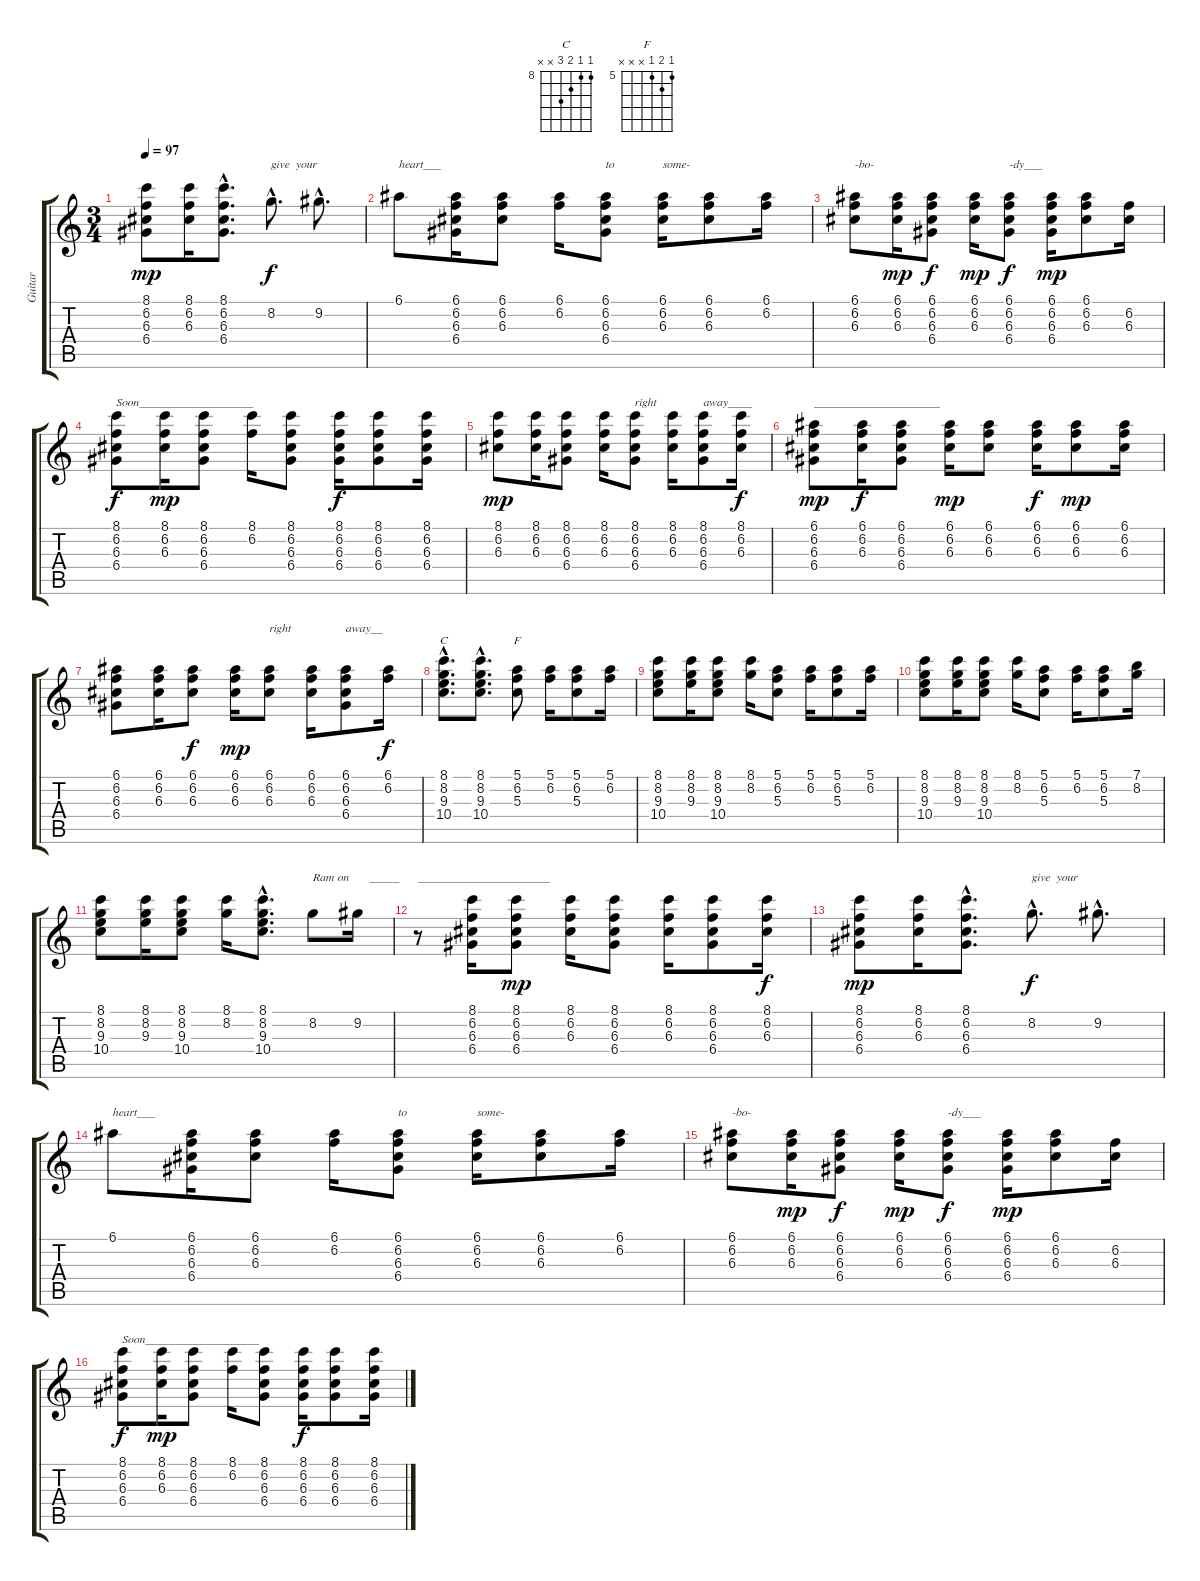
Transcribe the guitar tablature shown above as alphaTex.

\track ("Guitar" "Guitar") {instrument acousticguitarsteel}
\staff {score tabs}
\tuning (E4 B3 G3 D3 A2 E2) {hide}
\chord ("C" 8 8 9 10 x x) {firstfret 8}
\chord ("F" 5 6 5 x x x) {firstfret 5}
\ts (3 4)
\tempo 97
\clef g2
\ks c
(8.1 6.2 6.3 6.4).8{dy mp} (8.1 6.2 6.3).16 (8.1{hac} 6.2{hac} 6.3{hac} 6.4{hac}).8{d} 8.2{hac}.8{d txt "give  your" dy f} 9.2{hac}.8{d} |
6.1.8{txt "heart___"} (6.1 6.2 6.3 6.4).16 (6.1 6.2 6.3).8 (6.1 6.2).16 (6.1 6.2 6.3 6.4).8{txt "to"} (6.1 6.2 6.3).16{txt "some-"} (6.1 6.2 6.3).8 (6.1 6.2).16 |
(6.1 6.2 6.3).8{txt "-bo-"} (6.1 6.2 6.3).16{dy mp} (6.1 6.2 6.3 6.4).8{dy f} (6.1 6.2 6.3).16{dy mp} (6.1 6.2 6.3 6.4).8{txt "-dy___" dy f} (6.1 6.2 6.3 6.4).16{dy mp} (6.1 6.2 6.3).8 (6.2 6.3).16 |
(8.1 6.2 6.3 6.4).8{txt "Soon___________________" dy f} (8.1 6.2 6.3).16{dy mp} (8.1 6.2 6.3 6.4).8 (8.1 6.2).16 (8.1 6.2 6.3 6.4).8 (8.1 6.2 6.3 6.4).16{dy f} (8.1 6.2 6.3 6.4).8 (8.1 6.2 6.3 6.4).16 |
(8.1 6.2 6.3).8{dy mp} (8.1 6.2 6.3).16 (8.1 6.2 6.3 6.4).8 (8.1 6.2 6.3).16 (8.1 6.2 6.3 6.4).8{txt "right"} (8.1 6.2 6.3).16 (8.1 6.2 6.3 6.4).8{txt "away____"} (8.1 6.2 6.3).16{dy f} |
(6.1 6.2 6.3 6.4).8{txt "_____________________" dy mp} (6.1 6.2 6.3).16{dy f} (6.1 6.2 6.3 6.4).8 (6.1 6.2 6.3).16{dy mp} (6.1 6.2 6.3).8 (6.1 6.2 6.3).16{dy f} (6.1 6.2 6.3).8{dy mp} (6.1 6.2 6.3).16 |
(6.1 6.2 6.3 6.4).8 (6.1 6.2 6.3).16 (6.1 6.2 6.3).8{dy f} (6.1 6.2 6.3).16{dy mp} (6.1 6.2 6.3).8{txt "right"} (6.1 6.2 6.3).16 (6.1 6.2 6.3 6.4).8{txt "away__"} (6.1 6.2).16{dy f} |
(8.1{hac} 8.2{hac} 9.3{hac} 10.4{hac}).8{d ch "C"} (8.1{hac} 8.2{hac} 9.3{hac} 10.4{hac}).8{d} (5.1 6.2 5.3).8{ch "F"} (5.1 6.2).16 (5.1 6.2 5.3).8 (5.1 6.2).16 |
(8.1 8.2 9.3 10.4).8 (8.1 8.2 9.3).16 (8.1 8.2 9.3 10.4).8 (8.1 8.2).16 (5.1 6.2 5.3).8 (5.1 6.2).16 (5.1 6.2 5.3).8 (5.1 6.2).16 |
(8.1 8.2 9.3 10.4).8 (8.1 8.2 9.3).16 (8.1 8.2 9.3 10.4).8 (8.1 8.2).16 (5.1 6.2 5.3).8 (5.1 6.2).16 (5.1 6.2 5.3).8 (7.1 8.2).16 |
(8.1 8.2 9.3 10.4).8 (8.1 8.2 9.3).16 (8.1 8.2 9.3 10.4).8 (8.1 8.2).16 (8.1{hac} 8.2{hac} 9.3{hac} 10.4{hac}).8{d} 8.2.8{txt "Ram on"} 9.2.16{txt "    _____"} |
r.8{txt "______________________"} (8.1 6.2 6.3 6.4).16 (8.1 6.2 6.3 6.4).8{dy mp} (8.1 6.2 6.3).16 (8.1 6.2 6.3 6.4).8 (8.1 6.2 6.3).16 (8.1 6.2 6.3 6.4).8 (8.1 6.2 6.3).16{dy f} |
(8.1 6.2 6.3 6.4).8{dy mp} (8.1 6.2 6.3).16 (8.1{hac} 6.2{hac} 6.3{hac} 6.4{hac}).8{d} 8.2{hac}.8{d txt "give  your" dy f} 9.2{hac}.8{d} |
6.1.8{txt "heart___"} (6.1 6.2 6.3 6.4).16 (6.1 6.2 6.3).8 (6.1 6.2).16 (6.1 6.2 6.3 6.4).8{txt "to"} (6.1 6.2 6.3).16{txt "some-"} (6.1 6.2 6.3).8 (6.1 6.2).16 |
(6.1 6.2 6.3).8{txt "-bo-"} (6.1 6.2 6.3).16{dy mp} (6.1 6.2 6.3 6.4).8{dy f} (6.1 6.2 6.3).16{dy mp} (6.1 6.2 6.3 6.4).8{txt "-dy___" dy f} (6.1 6.2 6.3 6.4).16{dy mp} (6.1 6.2 6.3).8 (6.2 6.3).16 |
(8.1 6.2 6.3 6.4).8{txt "Soon___________________" dy f} (8.1 6.2 6.3).16{dy mp} (8.1 6.2 6.3 6.4).8 (8.1 6.2).16 (8.1 6.2 6.3 6.4).8 (8.1 6.2 6.3 6.4).16{dy f} (8.1 6.2 6.3 6.4).8 (8.1 6.2 6.3 6.4).16
